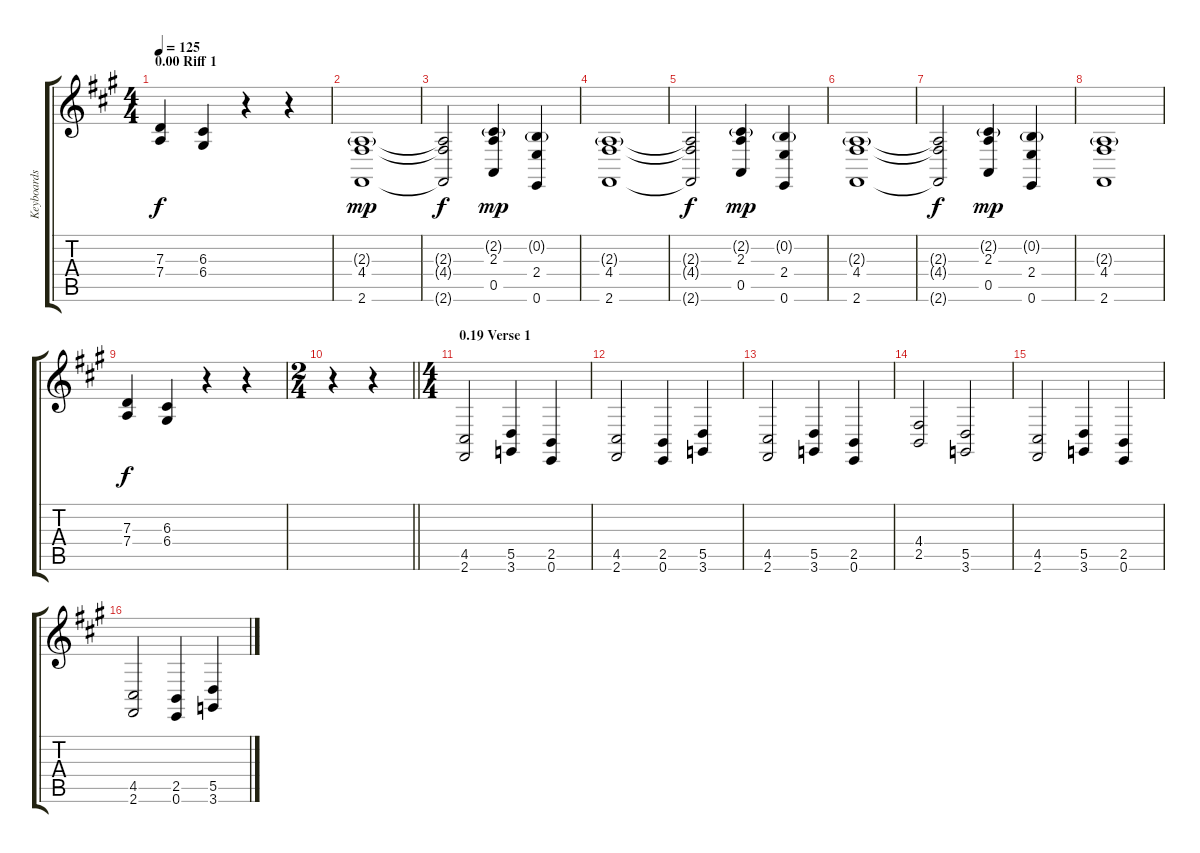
\track ("Keyboards" "Keyboards") {instrument lead2sawtooth}
\staff {score tabs}
\tuning (E4 B3 G3 D3 A2 E2) {hide}
\ts (4 4)
\section ("" "0.00 Riff 1")
\tempo 125
\clef g2
\ks f#minor
(7.3 7.4).4{dy f instrument lead2sawtooth} (6.3 6.4).4 r.4 r.4 |
(2.3{g} 4.4 2.6).1{dy mp} |
(2.3{t} 4.4{t} 2.6{t}).2{dy f} (2.2{g} 2.3 0.5).4{dy mp} (0.2{g} 2.4 0.6).4 |
(2.3{g} 4.4 2.6).1 |
(2.3{t} 4.4{t} 2.6{t}).2{dy f} (2.2{g} 2.3 0.5).4{dy mp} (0.2{g} 2.4 0.6).4 |
(2.3{g} 4.4 2.6).1 |
(2.3{t} 4.4{t} 2.6{t}).2{dy f} (2.2{g} 2.3 0.5).4{dy mp} (0.2{g} 2.4 0.6).4 |
(2.3{g} 4.4 2.6).1 |
(7.3 7.4).4{dy f} (6.3 6.4).4 r.4 r.4 |
\ts (2 4)
\barLineRight lightlight
r.4 r.4 |
\ts (4 4)
\section ("" "0.19 Verse 1")
(4.5 2.6).2 (5.5 3.6).4 (2.5 0.6).4 |
(4.5 2.6).2 (2.5 0.6).4 (5.5 3.6).4 |
(4.5 2.6).2 (5.5 3.6).4 (2.5 0.6).4 |
(4.4 2.5).2 (5.5 3.6).2 |
(4.5 2.6).2 (5.5 3.6).4 (2.5 0.6).4 |
(4.5 2.6).2 (2.5 0.6).4 (5.5 3.6).4
